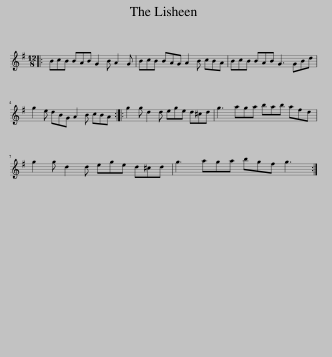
X:1
L:1/8
M:12/8
I:linebreak $
K:G
V:1 treble
V:1
|: BcB BAB G2 B A2 G | BcB BAG A2 B cBA | BcB BAB G3 GBd |$ g2 e dBG A2 B cBA :: g2 g d2 d ege d^cd | %5
 g3 aga bab afd |$ g2 g d2 d ege d^cd | g3 aga bgf g3 :| %8
